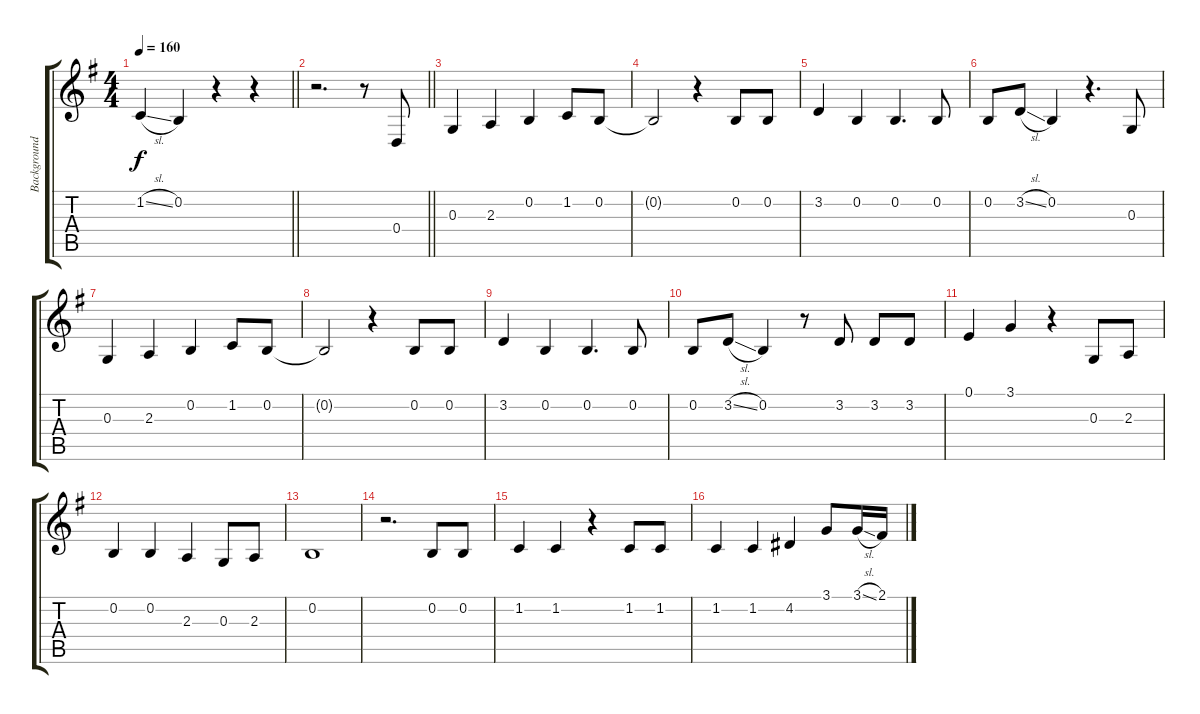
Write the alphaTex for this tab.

\track ("Background Vocal" "Background") {instrument stringensemble1}
\staff {score tabs}
\tuning (E4 B3 G3 D3 A2 E2) {hide}
\ts (4 4)
\tempo 160
\clef g2
\barLineRight lightlight
\ks g
1.2{sl t}.4{dy f} 0.2.4 r.4 r.4 |
\barLineRight lightlight
r.2{d} r.8 0.4.8 |
0.3.4 2.3.4 0.2.4 1.2.8 0.2.8 |
0.2{t}.2 r.4 0.2.8 0.2.8 |
3.2.4 0.2.4 0.2.4{d} 0.2.8 |
0.2.8 3.2{sl}.8 0.2.4 r.4{d} 0.3.8 |
0.3.4 2.3.4 0.2.4 1.2.8 0.2.8 |
0.2{t}.2 r.4 0.2.8 0.2.8 |
3.2.4 0.2.4 0.2.4{d} 0.2.8 |
0.2.8 3.2{sl}.8 0.2.4 r.8 3.2.8 3.2.8 3.2.8 |
0.1.4 3.1.4 r.4 0.3.8 2.3.8 |
0.2.4 0.2.4 2.3.4 0.3.8 2.3.8 |
0.2.1 |
r.2{d} 0.2.8 0.2.8 |
1.2.4 1.2.4 r.4 1.2.8 1.2.8 |
1.2.4 1.2.4 4.2.4 3.1.8 3.1{sl}.16 2.1.16
